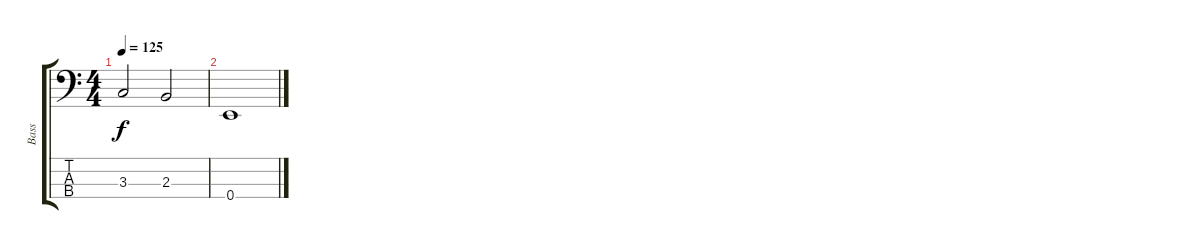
\track ("Bass" "Bass") {instrument electricbassfinger}
\staff {score tabs}
\tuning (G2 D2 A1 E1) {hide}
\ts (4 4)
\tempo 125
\clef f4
\ks c
3.3.2{dy f} 2.3.2 |
0.4.1
